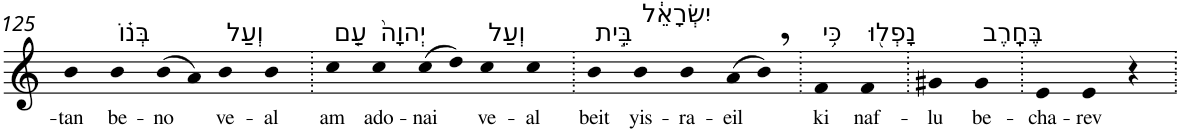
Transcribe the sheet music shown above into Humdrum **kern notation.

**kern	**text
*part1	*part1
*staff1	*staff1
*I"Piano	*
*I'Pno	*
!!LO:PB:g=z
*clefG2	*
*k[]	*
=125	=125
!	!LO:LY:b
4b	-tan
!LO:TX:a:t=בְּנ֗וֹ	!
!	!LO:LY:b
4b	be-
!	!LO:LY:b
(>8b	-no
8a)	.
!LO:TX:a:t=וְעַל	!
!	!LO:LY:b
4b	ve-
!	!LO:LY:b
4b	-al
=126.	=126.
!LO:TX:a:t=עַ֤ם	!
!	!LO:LY:b
4cc	am
!LO:TX:a:t=יְהוָה֙	!
!	!LO:LY:b
4cc	ado-
!	!LO:LY:b
(>8cc	-nai
8dd)	.
!LO:TX:a:t=וְעַל	!
!	!LO:LY:b
4cc	ve-
!	!LO:LY:b
4cc	-al
=127.	=127.
!LO:TX:a:t=בֵּ֣ית	!
!	!LO:LY:b
4b	beit
!LO:TX:a:t=יִשְׂרָאֵ֔ל	!
!	!LO:LY:b
4b	yis-
!	!LO:LY:b
4b	-ra-
!	!LO:LY:b
(>8a	-eil
8b,)	.
=128.	=128.
!LO:TX:a:t=כִּ֥י	!
!	!LO:LY:b
4f	ki
!LO:TX:a:t=נָפְל֖וּ	!
!	!LO:LY:b
4f	naf-
=129.	=129.
!	!LO:LY:b
4g#X	-lu
!LO:TX:a:t=בֶּחָֽרֶב	!
!	!LO:LY:b
4g#	be-
=130.	=130.
!	!LO:LY:b
4e	-cha-
!	!LO:LY:b
4e	-rev
4r	.
=.	=.
*-	*-
